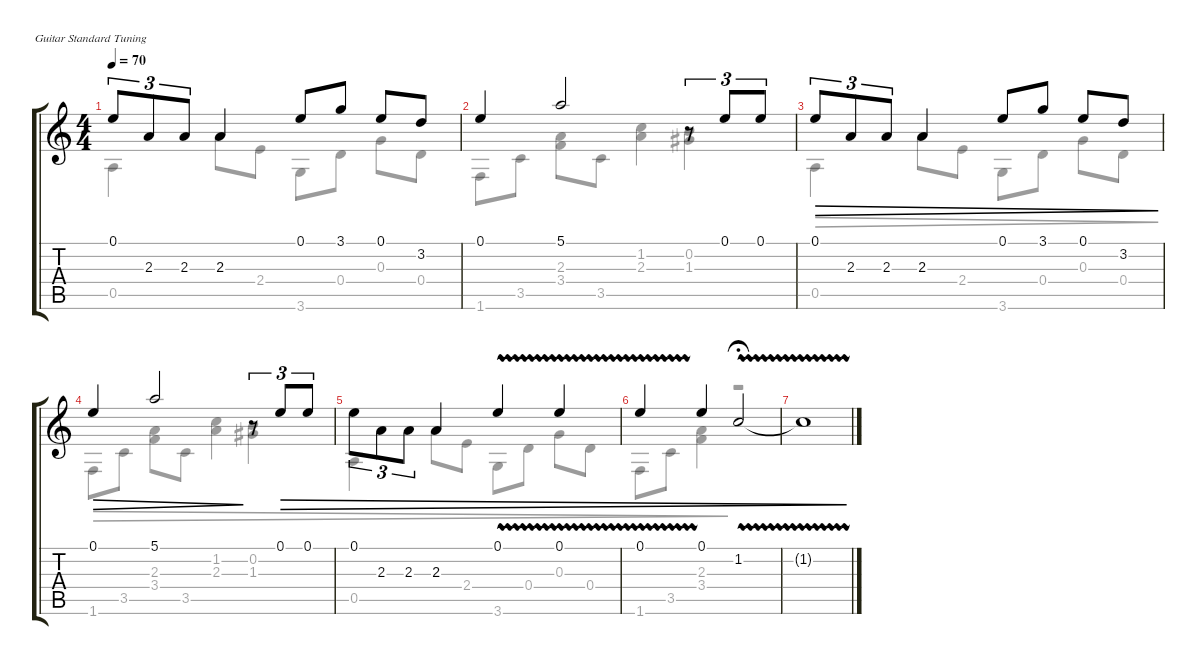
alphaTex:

\defaultSystemsLayout 4
\hideDynamics
\bracketExtendMode groupsimilarinstruments
\firstSystemTrackNameOrientation horizontal
\otherSystemsTrackNameOrientation horizontal
\track "" {instrument acousticguitarsteel}
\staff {score tabs}
\tuning (E4 B3 G3 D3 A2 E2)
\voice
\ts (4 4)
\tempo 70
\clef g2
\ks c
0.1.8{tu (3 2) dy f} 2.3.8{tu (3 2)} 2.3.8{tu (3 2)} 2.3.4 0.1.8 3.1.8 0.1.8 3.2.8 |
0.1.4 5.1.2 r.8{tu (3 2)} 0.1.8{tu (3 2)} 0.1.8{tu (3 2)} |
0.1.8{tu (3 2) dec} 2.3.8{tu (3 2) dec} 2.3.8{tu (3 2) dec} 2.3.4{dec} 0.1.8{dec} 3.1.8{dec} 0.1.8{dec} 3.2.8{dec} |
0.1.4{dec} 5.1.2{dec} r.8{tu (3 2)} 0.1.8{tu (3 2) dec} 0.1.8{tu (3 2) dec} |
0.1.8{tu (3 2) dec beam invert} 2.3.8{tu (3 2) dec} 2.3.8{tu (3 2) dec beam invert} 2.3.4{dec} 0.1{vw}.4{dec} 0.1{vw}.4{dec} |
0.1{vw}.4{dec} 0.1.4{dec} 1.2{vw}.2{dec fermata (medium 0.5)} |
1.2{t}.1{dec}
\voice
\clef g2
\ottava regular
\simile none
\ks c
0.5.4{dy f} 2.3.8 2.4.8 3.6.8 0.4.8 0.3.8 0.4.8 |
1.6.8 3.5.8 (2.3 3.4).8 3.5.8 (1.2 2.3).4 (0.2 1.3).4 |
0.5.4{dec} 2.3.8{dec} 2.4.8{dec} 3.6.8{dec} 0.4.8{dec} 0.3.8{dec} 0.4.8{dec} |
1.6.8{dec} 3.5.8{dec} (2.3 3.4).8{dec} 3.5.8{dec} (1.2 2.3).4{dec} (0.2 1.3).4{dec} |
0.5.4{dec} 2.3.8{dec} 2.4.8{dec} 3.6.8{dec} 0.4.8{dec} 0.3.8{dec} 0.4.8{dec} |
1.6.8{dec} 3.5.8{dec} (2.3 3.4).4{dec} r.2{fermata (medium 0.5)} |
